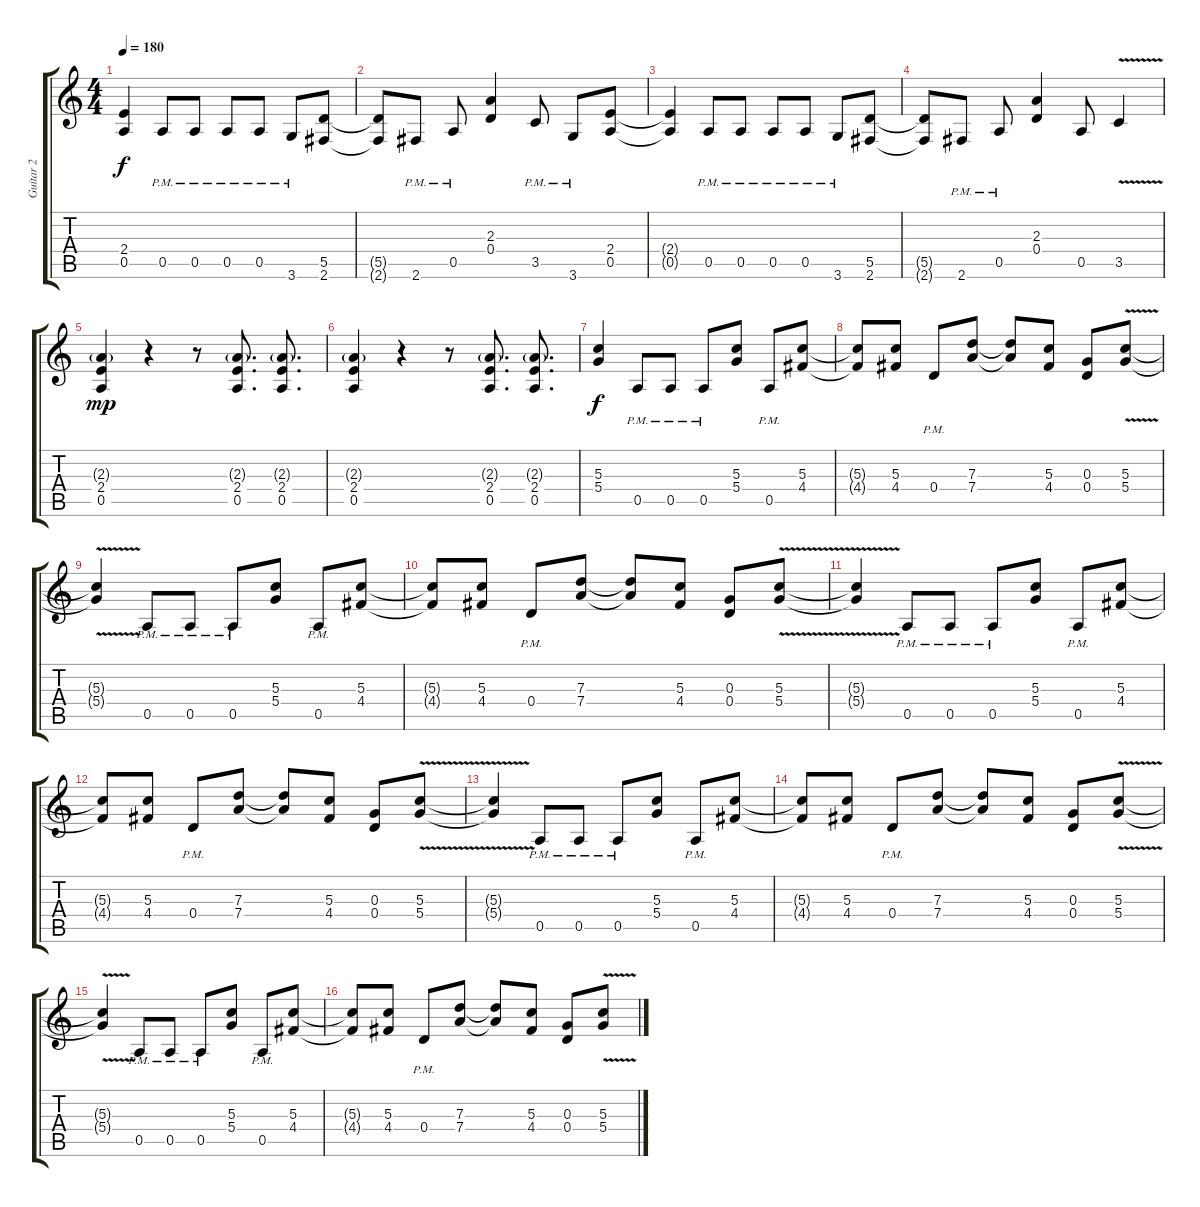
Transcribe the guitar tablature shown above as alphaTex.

\track ("Guitar 2" "Guitar 2") {instrument overdrivenguitar}
\staff {score tabs}
\tuning (E4 B3 G3 D3 A2 E2) {hide}
\ts (4 4)
\tempo 180
\clef g2
\ks c
(2.4{t} 0.5{t}).4{dy f} 0.5{pm}.8 0.5{pm}.8 0.5{pm}.8 0.5{pm}.8 3.6{pm}.8 (5.5 2.6).8 |
(5.5{t} 2.6{t}).8 2.6{pm}.8 0.5{pm}.8 (2.3 0.4).4 3.5{pm}.8 3.6{pm}.8 (2.4 0.5).8 |
(2.4{t} 0.5{t}).4 0.5{pm}.8 0.5{pm}.8 0.5{pm}.8 0.5{pm}.8 3.6{pm}.8 (5.5 2.6).8 |
(5.5{t} 2.6{t}).8 2.6{pm}.8 0.5{pm}.8 (2.3 0.4).4 0.5.8 3.5{v}.4 |
(2.3{g} 2.4 0.5).4{dy mp} r.4 r.8 (2.3{g} 2.4 0.5).8{d} (2.3{g} 2.4 0.5).8{d} |
(2.3{g} 2.4 0.5).4 r.4 r.8 (2.3{g} 2.4 0.5).8{d} (2.3{g} 2.4 0.5).8{d} |
(5.3 5.4).4{dy f} 0.5{pm}.8 0.5{pm}.8 0.5{pm}.8 (5.3 5.4).8 0.5{pm}.8 (5.3 4.4).8 |
(5.3{t} 4.4{t}).8 (5.3 4.4).8 0.4{pm}.8 (7.3 7.4).8 (7.3{t} 7.4{t}).8 (5.3 4.4).8 (0.3 0.4).8 (5.3{v} 5.4{v}).8 |
(5.3{t} 5.4{t}).4 0.5{pm}.8 0.5{pm}.8 0.5{pm}.8 (5.3 5.4).8 0.5{pm}.8 (5.3 4.4).8 |
(5.3{t} 4.4{t}).8 (5.3 4.4).8 0.4{pm}.8 (7.3 7.4).8 (7.3{t} 7.4{t}).8 (5.3 4.4).8 (0.3 0.4).8 (5.3{v} 5.4{v}).8 |
(5.3{t} 5.4{t}).4 0.5{pm}.8 0.5{pm}.8 0.5{pm}.8 (5.3 5.4).8 0.5{pm}.8 (5.3 4.4).8 |
(5.3{t} 4.4{t}).8 (5.3 4.4).8 0.4{pm}.8 (7.3 7.4).8 (7.3{t} 7.4{t}).8 (5.3 4.4).8 (0.3 0.4).8 (5.3{v} 5.4{v}).8 |
(5.3{t} 5.4{t}).4 0.5{pm}.8 0.5{pm}.8 0.5{pm}.8 (5.3 5.4).8 0.5{pm}.8 (5.3 4.4).8 |
(5.3{t} 4.4{t}).8 (5.3 4.4).8 0.4{pm}.8 (7.3 7.4).8 (7.3{t} 7.4{t}).8 (5.3 4.4).8 (0.3 0.4).8 (5.3{v} 5.4{v}).8 |
(5.3{t} 5.4{t}).4 0.5{pm}.8 0.5{pm}.8 0.5{pm}.8 (5.3 5.4).8 0.5{pm}.8 (5.3 4.4).8 |
(5.3{t} 4.4{t}).8 (5.3 4.4).8 0.4{pm}.8 (7.3 7.4).8 (7.3{t} 7.4{t}).8 (5.3 4.4).8 (0.3 0.4).8 (5.3{v} 5.4{v}).8
